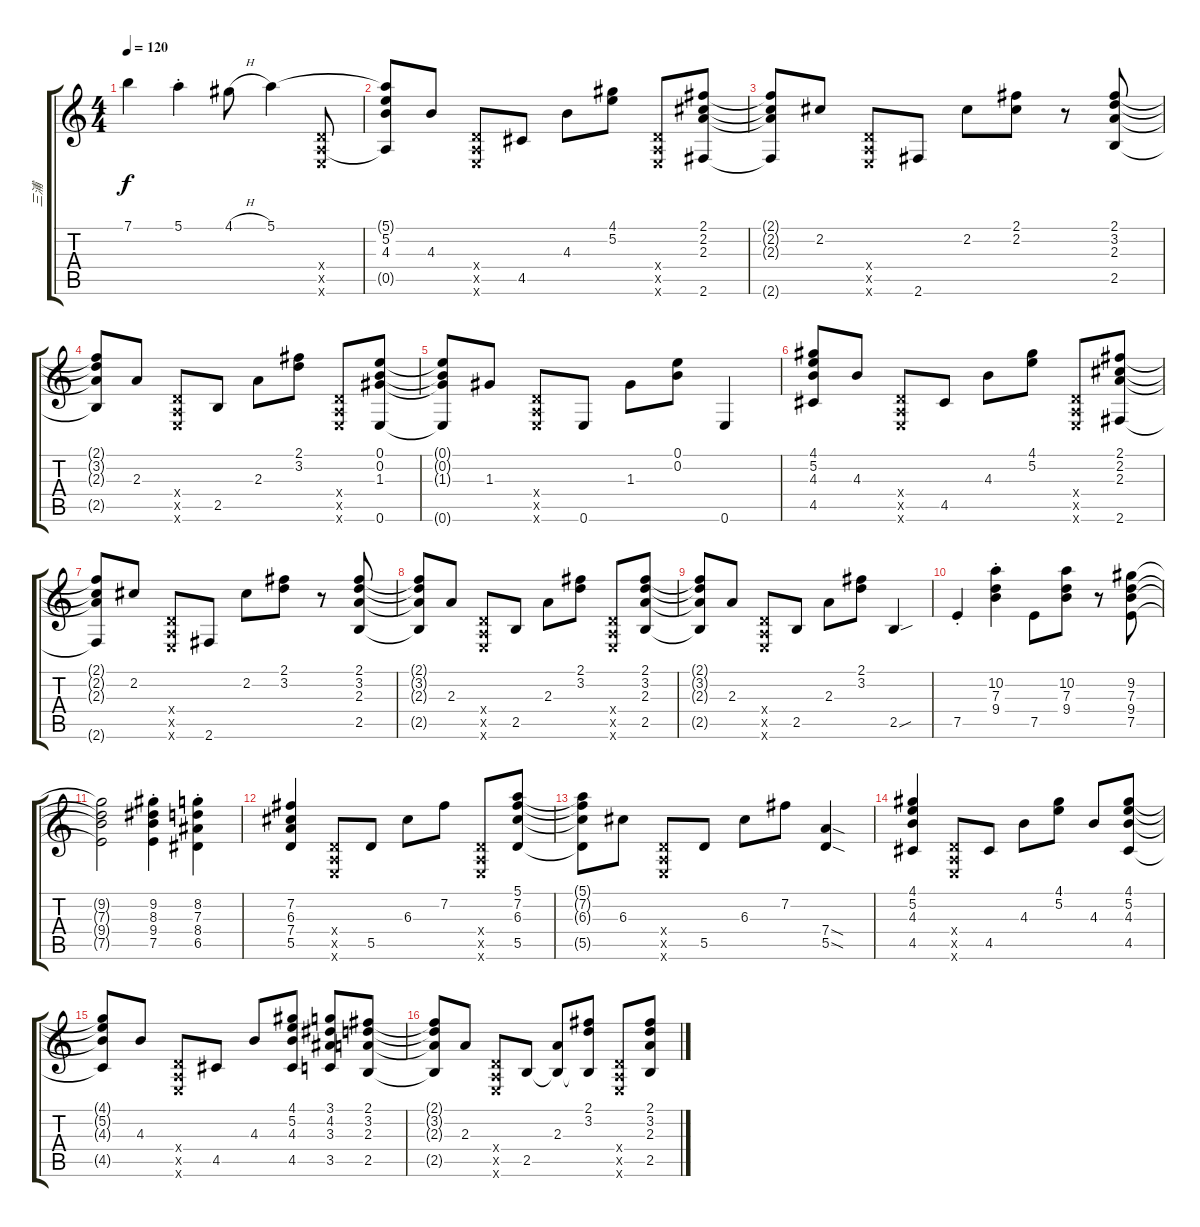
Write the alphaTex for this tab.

\track ("三浦" "三浦") {instrument acousticguitarsteel}
\staff {score tabs}
\tuning (E4 B3 G3 D3 A2 E2) {hide}
\ts (4 4)
\tempo 120
\clef g2
\ks c
7.1{t}.4{dy f} 5.1{st}.4 4.1{h}.8 5.1.4 (0.4{x} 0.5{x} 0.6{x}).8 |
(5.1{t} 5.2{t} 4.3 0.5{t}).8 4.3.8 (0.4{x} 0.5{x} 0.6{x}).8 4.5.8 4.3.8 (4.1 5.2).8 (0.4{x} 0.5{x} 0.6{x}).8 (2.1 2.2 2.3 2.6).8 |
(2.1{t} 2.2{t} 2.3{t} 2.6{t}).8 2.2.8 (0.4{x} 0.5{x} 0.6{x}).8 2.6.8 2.2.8 (2.1 2.2).8 r.8 (2.1 3.2 2.3 2.5).8 |
(2.1{t} 3.2{t} 2.3{t} 2.5{t}).8 2.3.8 (0.4{x} 0.5{x} 0.6{x}).8 2.5.8 2.3.8 (2.1 3.2).8 (0.4{x} 0.5{x} 0.6{x}).8 (0.1 0.2 1.3 0.6).8 |
(0.1{t} 0.2{t} 1.3{t} 0.6{t}).8 1.3.8 (0.4{x} 0.5{x} 0.6{x}).8 0.6.8 1.3.8 (0.1 0.2).8 0.6.4 |
(4.1 5.2 4.3 4.5).8 4.3.8 (0.4{x} 0.5{x} 0.6{x}).8 4.5.8 4.3.8 (4.1 5.2).8 (0.4{x} 0.5{x} 0.6{x}).8 (2.1 2.2 2.3 2.6).8 |
(2.1{t} 2.2{t} 2.3{t} 2.6{t}).8 2.2.8 (0.4{x} 0.5{x} 0.6{x}).8 2.6.8 2.2.8 (2.1 3.2).8 r.8 (2.1 3.2 2.3 2.5).8 |
(2.1{t} 3.2{t} 2.3{t} 2.5{t}).8 2.3.8 (0.4{x} 0.5{x} 0.6{x}).8 2.5.8 2.3.8 (2.1 3.2).8 (0.4{x} 0.5{x} 0.6{x}).8 (2.1 3.2 2.3 2.5).8 |
(2.1{t} 3.2{t} 2.3{t} 2.5{t}).8 2.3.8 (0.4{x} 0.5{x} 0.6{x}).8 2.5.8 2.3.8 (2.1 3.2).8 2.5{sou}.4 |
7.5{st}.4 (10.2 7.3{st} 9.4).4 7.5.8 (10.2 7.3 9.4).8 r.8 (9.2 7.3 9.4 7.5).8 |
(9.2{t} 7.3{t} 9.4{t} 7.5{t}).2 (9.2 8.3 9.4 7.5{st}).4 (8.2 7.3{st} 8.4 6.5).4 |
(7.2 6.3 7.4 5.5).4 (0.4{x} 0.5{x} 0.6{x}).8 5.5.8 6.3.8 7.2.8 (0.4{x} 0.5{x} 0.6{x}).8 (5.1 7.2 6.3 5.5).8 |
(5.1{t} 7.2{t} 6.3{t} 5.5{t}).8 6.3.8 (0.4{x} 0.5{x} 0.6{x}).8 5.5.8 6.3.8 7.2.8 (7.4{sod} 5.5{sod}).4 |
(4.1 5.2 4.3 4.5).4 (0.4{x} 0.5{x} 0.6{x}).8 4.5.8 4.3.8 (4.1 5.2).8 4.3.8 (4.1 5.2 4.3 4.5).8 |
(4.1{t} 5.2{t} 4.3{t} 4.5{t}).8 4.3.8 (0.4{x} 0.5{x} 0.6{x}).8 4.5.8 4.3.8 (4.1 5.2 4.3 4.5).8 (3.1 4.2 3.3 3.5).8 (2.1 3.2 2.3 2.5).8 |
(2.1{t} 3.2{t} 2.3{t} 2.5{t}).8 2.3.8 (0.4{x} 0.5{x} 0.6{x}).8 2.5.8 (2.3 2.5{t}).8 (2.1 3.2 2.5{t}).8 (0.4{x} 0.5{x} 0.6{x}).8 (2.1 3.2 2.3 2.5).8
